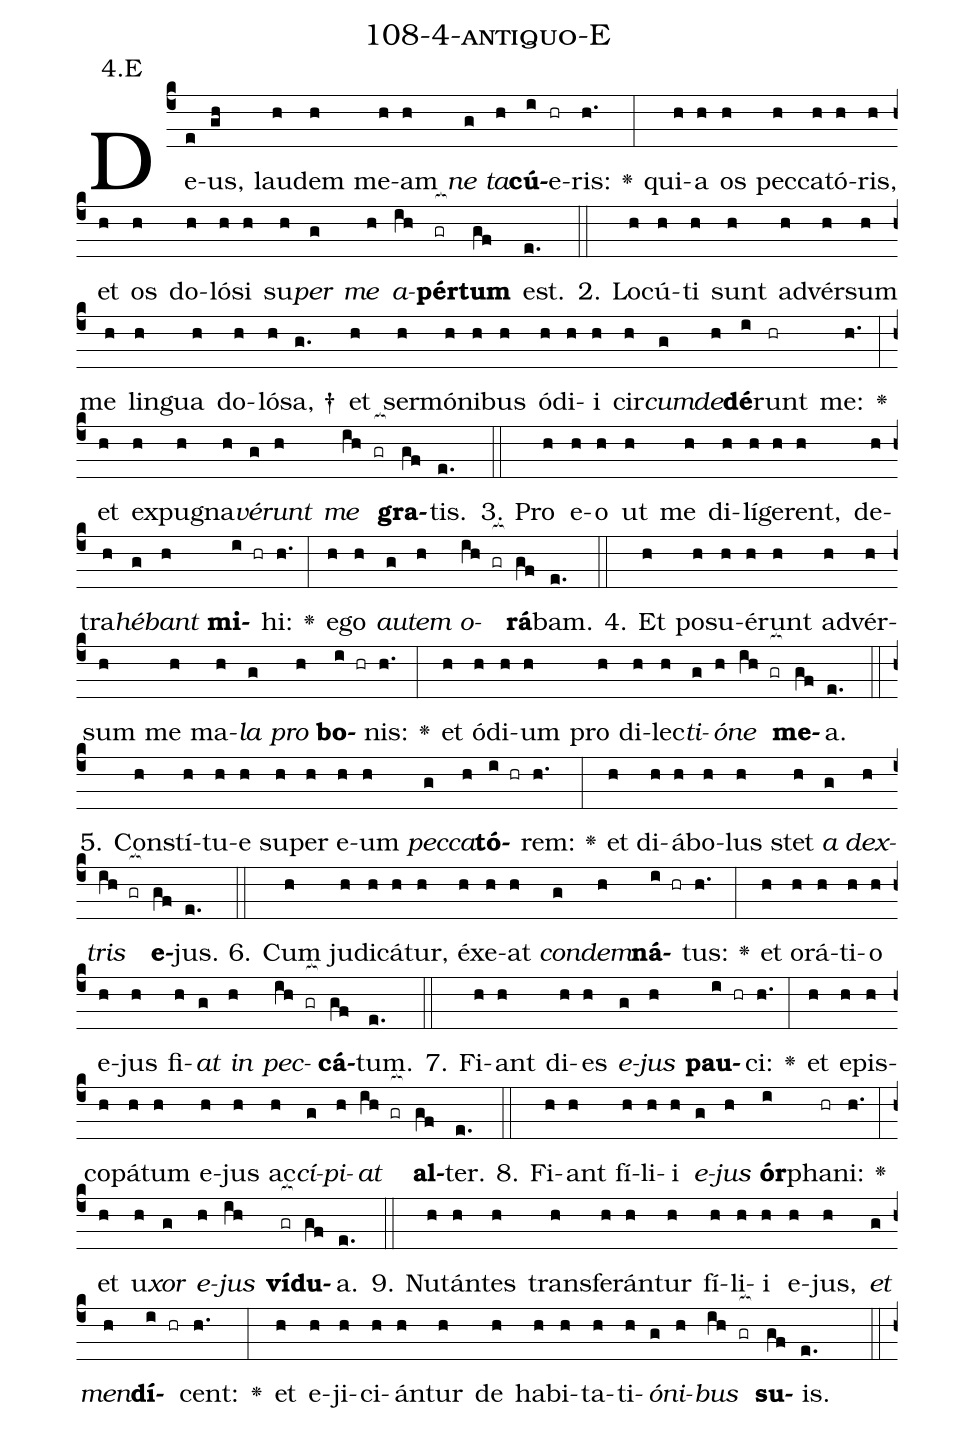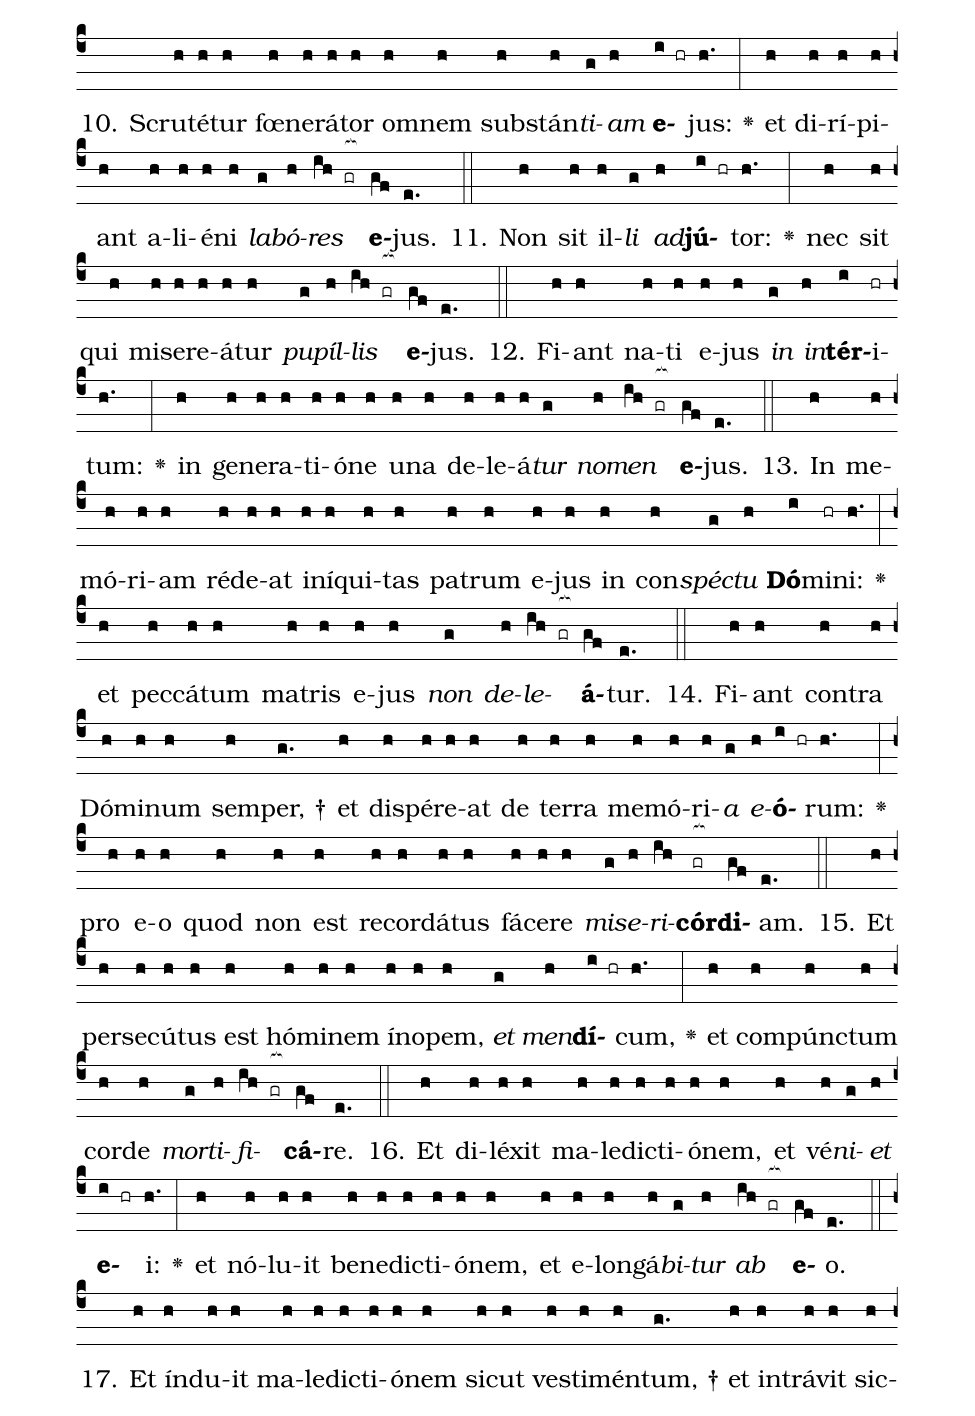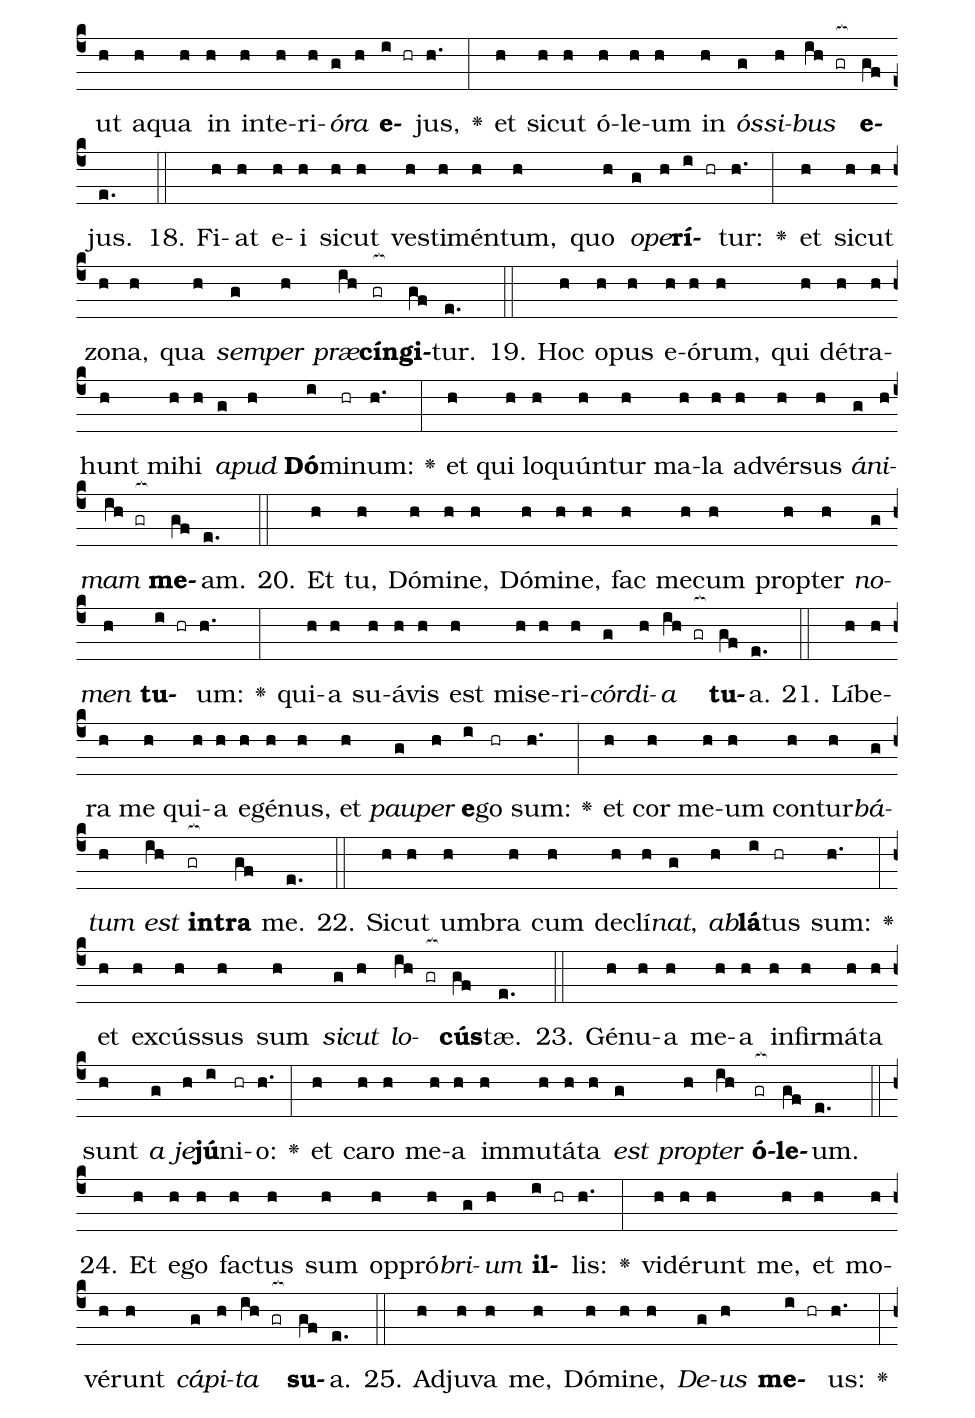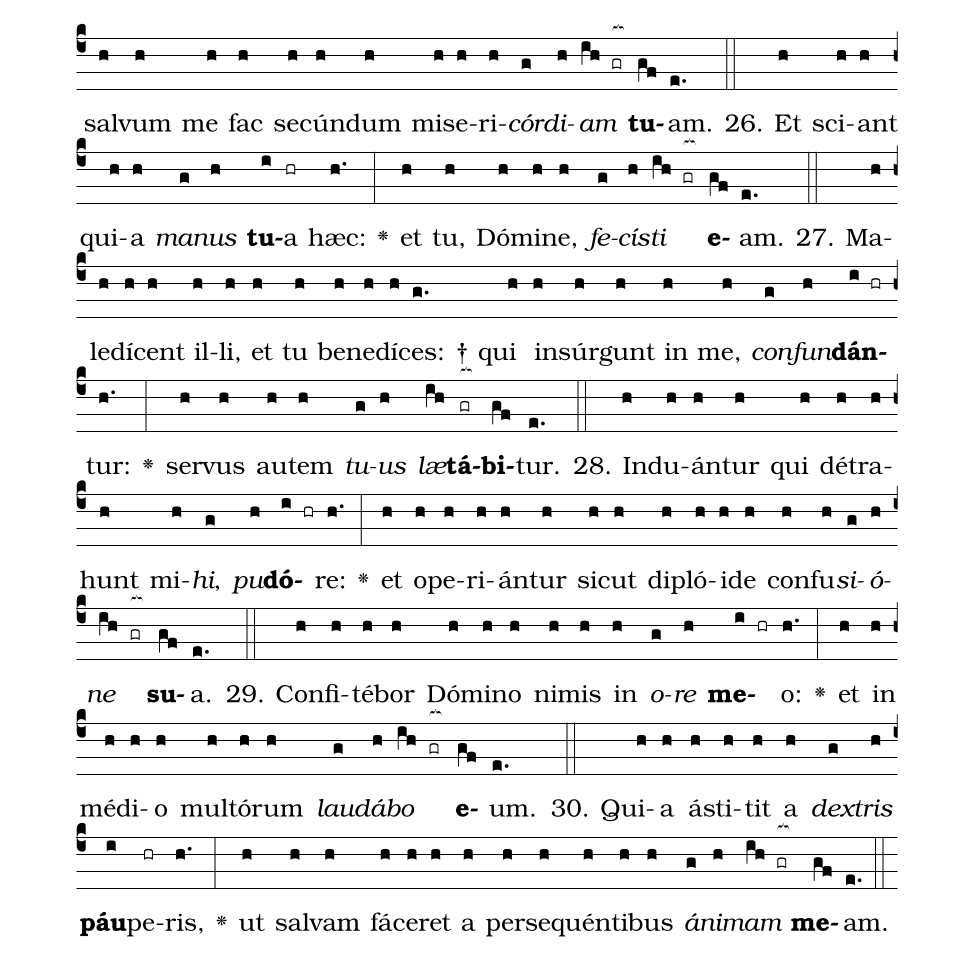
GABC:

name: 108-4-antiquo-E;
annotation: 4.E;
%%
(c4)De(e)us,(gh) lau(h)dem(h) me(h)am(h) <i>ne</i>(g) <i>ta</i>(h)<b>cú</b>(i)e(hr)ris:(h.) <v>\greheightstar</v>(:) qui(h)a(h) os(h) pec(h)ca(h)tó(h)ris,(h) et(h) os(h) do(h)ló(h)si(h) su(h)<i>per</i>(g) <i>me</i>(h) <i>a</i>(ih)<b>pér</b>(gr[ocb:1{])<b>tum</b>(gf[ocb:0}]) est.(e.) (::)
2. Lo(h)cú(h)ti(h) sunt(h) ad(h)vér(h)sum(h) me(h) lin(h)gua(h) do(h)ló(h)sa, †(g.) et(h) ser(h)mó(h)ni(h)bus(h) ó(h)di(h)i(h) cir(h)<i>cum</i>(g)<i>de</i>(h)<b>dé</b>(i)runt(hr) me:(h.) <v>\greheightstar</v>(:) et(h) ex(h)pu(h)gna(h)<i>vé</i>(g)<i>runt</i>(h) <i>me</i>(ih gr[ocb:1{]) <b>gra</b>(gf[ocb:0}])tis.(e.) (::)
3. Pro(h) e(h)o(h) ut(h) me(h) di(h)lí(h)ge(h)rent,(h) de(h)tra(h)<i>hé</i>(g)<i>bant</i>(h) <b>mi</b>(i hr)hi:(h.) <v>\greheightstar</v>(:) e(h)go(h) <i>au</i>(g)<i>tem</i>(h) <i>o</i>(ih gr[ocb:1{])<b>rá</b>(gf[ocb:0}])bam.(e.) (::)
4. Et(h) po(h)su(h)é(h)runt(h) ad(h)vér(h)sum(h) me(h) ma(h)<i>la</i>(g) <i>pro</i>(h) <b>bo</b>(i hr)nis:(h.) <v>\greheightstar</v>(:) et(h) ó(h)di(h)um(h) pro(h) di(h)lec(h)<i>ti</i>(g)<i>ó</i>(h)<i>ne</i>(ih gr[ocb:1{]) <b>me</b>(gf[ocb:0}])a.(e.) (::)
5. Con(h)stí(h)tu(h)e(h) su(h)per(h) e(h)um(h) <i>pec</i>(g)<i>ca</i>(h)<b>tó</b>(i hr)rem:(h.) <v>\greheightstar</v>(:) et(h) di(h)á(h)bo(h)lus(h) stet(h) <i>a</i>(g) <i>dex</i>(h)<i>tris</i>(ih gr[ocb:1{]) <b>e</b>(gf[ocb:0}])jus.(e.) (::)
6. Cum(h) ju(h)di(h)cá(h)tur,(h) éx(h)e(h)at(h) <i>con</i>(g)<i>dem</i>(h)<b>ná</b>(i hr)tus:(h.) <v>\greheightstar</v>(:) et(h) o(h)rá(h)ti(h)o(h) e(h)jus(h) fi(h)<i>at</i>(g) <i>in</i>(h) <i>pec</i>(ih gr[ocb:1{])<b>cá</b>(gf[ocb:0}])tum.(e.) (::)
7. Fi(h)ant(h) di(h)es(h) <i>e</i>(g)<i>jus</i>(h) <b>pau</b>(i hr)ci:(h.) <v>\greheightstar</v>(:) et(h) e(h)pis(h)co(h)pá(h)tum(h) e(h)jus(h) ac(h)<i>cí</i>(g)<i>pi</i>(h)<i>at</i>(ih gr[ocb:1{]) <b>al</b>(gf[ocb:0}])ter.(e.) (::)
8. Fi(h)ant(h) fí(h)li(h)i(h) <i>e</i>(g)<i>jus</i>(h) <b>ór</b>(i)pha(hr)ni:(h.) <v>\greheightstar</v>(:) et(h) u(h)<i>xor</i>(g) <i>e</i>(h)<i>jus</i>(ih) <b>ví</b>(gr[ocb:1{])<b>du</b>(gf[ocb:0}])a.(e.) (::)
9. Nu(h)tán(h)tes(h) trans(h)fe(h)rán(h)tur(h) fí(h)li(h)i(h) e(h)jus,(h) <i>et</i>(g) <i>men</i>(h)<b>dí</b>(i hr)cent:(h.) <v>\greheightstar</v>(:) et(h) e(h)ji(h)ci(h)án(h)tur(h) de(h) ha(h)bi(h)ta(h)ti(h)<i>ó</i>(g)<i>ni</i>(h)<i>bus</i>(ih gr[ocb:1{]) <b>su</b>(gf[ocb:0}])is.(e.) (::)
10. Scru(h)té(h)tur(h) fœ(h)ne(h)rá(h)tor(h) om(h)nem(h) sub(h)stán(h)<i>ti</i>(g)<i>am</i>(h) <b>e</b>(i hr)jus:(h.) <v>\greheightstar</v>(:) et(h) di(h)rí(h)pi(h)ant(h) a(h)li(h)é(h)ni(h) <i>la</i>(g)<i>bó</i>(h)<i>res</i>(ih gr[ocb:1{]) <b>e</b>(gf[ocb:0}])jus.(e.) (::)
11. Non(h) sit(h) il(h)<i>li</i>(g) <i>ad</i>(h)<b>jú</b>(i hr)tor:(h.) <v>\greheightstar</v>(:) nec(h) sit(h) qui(h) mi(h)se(h)re(h)á(h)tur(h) <i>pu</i>(g)<i>píl</i>(h)<i>lis</i>(ih gr[ocb:1{]) <b>e</b>(gf[ocb:0}])jus.(e.) (::)
12. Fi(h)ant(h) na(h)ti(h) e(h)jus(h) <i>in</i>(g) <i>in</i>(h)<b>tér</b>(i)i(hr)tum:(h.) <v>\greheightstar</v>(:) in(h) ge(h)ne(h)ra(h)ti(h)ó(h)ne(h) u(h)na(h) de(h)le(h)á(h)<i>tur</i>(g) <i>no</i>(h)<i>men</i>(ih gr[ocb:1{]) <b>e</b>(gf[ocb:0}])jus.(e.) (::)
13. In(h) me(h)mó(h)ri(h)am(h) réd(h)e(h)at(h) in(h)í(h)qui(h)tas(h) pa(h)trum(h) e(h)jus(h) in(h) con(h)<i>spéc</i>(g)<i>tu</i>(h) <b>Dó</b>(i)mi(hr)ni:(h.) <v>\greheightstar</v>(:) et(h) pec(h)cá(h)tum(h) ma(h)tris(h) e(h)jus(h) <i>non</i>(g) <i>de</i>(h)<i>le</i>(ih gr[ocb:1{])<b>á</b>(gf[ocb:0}])tur.(e.) (::)
14. Fi(h)ant(h) con(h)tra(h) Dó(h)mi(h)num(h) sem(h)per, †(g.) et(h) dis(h)pér(h)e(h)at(h) de(h) ter(h)ra(h) me(h)mó(h)ri(h)<i>a</i>(g) <i>e</i>(h)<b>ó</b>(i hr)rum:(h.) <v>\greheightstar</v>(:) pro(h) e(h)o(h) quod(h) non(h) est(h) re(h)cor(h)dá(h)tus(h) fá(h)ce(h)re(h) <i>mi</i>(g)<i>se</i>(h)<i>ri</i>(ih)<b>cór</b>(gr[ocb:1{])<b>di</b>(gf[ocb:0}])am.(e.) (::)
15. Et(h) per(h)se(h)cú(h)tus(h) est(h) hó(h)mi(h)nem(h) ín(h)o(h)pem,(h) <i>et</i>(g) <i>men</i>(h)<b>dí</b>(i hr)cum,(h.) <v>\greheightstar</v>(:) et(h) com(h)púnc(h)tum(h) cor(h)de(h) <i>mor</i>(g)<i>ti</i>(h)<i>fi</i>(ih gr[ocb:1{])<b>cá</b>(gf[ocb:0}])re.(e.) (::)
16. Et(h) di(h)lé(h)xit(h) ma(h)le(h)dic(h)ti(h)ó(h)nem,(h) et(h) vé(h)<i>ni</i>(g)<i>et</i>(h) <b>e</b>(i hr)i:(h.) <v>\greheightstar</v>(:) et(h) nó(h)lu(h)it(h) be(h)ne(h)dic(h)ti(h)ó(h)nem,(h) et(h) e(h)lon(h)gá(h)<i>bi</i>(g)<i>tur</i>(h) <i>ab</i>(ih gr[ocb:1{]) <b>e</b>(gf[ocb:0}])o.(e.) (::)
17. Et(h) índ(h)u(h)it(h) ma(h)le(h)dic(h)ti(h)ó(h)nem(h) sic(h)ut(h) ves(h)ti(h)mén(h)tum, †(g.) et(h) in(h)trá(h)vit(h) sic(h)ut(h) a(h)qua(h) in(h) in(h)te(h)ri(h)<i>ó</i>(g)<i>ra</i>(h) <b>e</b>(i hr)jus,(h.) <v>\greheightstar</v>(:) et(h) sic(h)ut(h) ó(h)le(h)um(h) in(h) <i>ós</i>(g)<i>si</i>(h)<i>bus</i>(ih gr[ocb:1{]) <b>e</b>(gf[ocb:0}])jus.(e.) (::)
18. Fi(h)at(h) e(h)i(h) sic(h)ut(h) ves(h)ti(h)mén(h)tum,(h) quo(h) <i>o</i>(g)<i>pe</i>(h)<b>rí</b>(i hr)tur:(h.) <v>\greheightstar</v>(:) et(h) sic(h)ut(h) zo(h)na,(h) qua(h) <i>sem</i>(g)<i>per</i>(h) <i>præ</i>(ih)<b>cín</b>(gr[ocb:1{])<b>gi</b>(gf[ocb:0}])tur.(e.) (::)
19. Hoc(h) o(h)pus(h) e(h)ó(h)rum,(h) qui(h) dé(h)tra(h)hunt(h) mi(h)hi(h) <i>a</i>(g)<i>pud</i>(h) <b>Dó</b>(i)mi(hr)num:(h.) <v>\greheightstar</v>(:) et(h) qui(h) lo(h)quún(h)tur(h) ma(h)la(h) ad(h)vér(h)sus(h) <i>á</i>(g)<i>ni</i>(h)<i>mam</i>(ih gr[ocb:1{]) <b>me</b>(gf[ocb:0}])am.(e.) (::)
20. Et(h) tu,(h) Dó(h)mi(h)ne,(h) Dó(h)mi(h)ne,(h) fac(h) me(h)cum(h) prop(h)ter(h) <i>no</i>(g)<i>men</i>(h) <b>tu</b>(i hr)um:(h.) <v>\greheightstar</v>(:) qui(h)a(h) su(h)á(h)vis(h) est(h) mi(h)se(h)ri(h)<i>cór</i>(g)<i>di</i>(h)<i>a</i>(ih gr[ocb:1{]) <b>tu</b>(gf[ocb:0}])a.(e.) (::)
21. Lí(h)be(h)ra(h) me(h) qui(h)a(h) e(h)gé(h)nus,(h) et(h) <i>pau</i>(g)<i>per</i>(h) <b>e</b>(i)go(hr) sum:(h.) <v>\greheightstar</v>(:) et(h) cor(h) me(h)um(h) con(h)tur(h)<i>bá</i>(g)<i>tum</i>(h) <i>est</i>(ih) <b>in</b>(gr[ocb:1{])<b>tra</b>(gf[ocb:0}]) me.(e.) (::)
22. Sic(h)ut(h) um(h)bra(h) cum(h) de(h)clí(h)<i>nat</i>,(g) <i>ab</i>(h)<b>lá</b>(i)tus(hr) sum:(h.) <v>\greheightstar</v>(:) et(h) ex(h)cús(h)sus(h) sum(h) <i>sic</i>(g)<i>ut</i>(h) <i>lo</i>(ih gr[ocb:1{])<b>cús</b>(gf[ocb:0}])tæ.(e.) (::)
23. Gé(h)nu(h)a(h) me(h)a(h) in(h)fir(h)má(h)ta(h) sunt(h) <i>a</i>(g) <i>je</i>(h)<b>jú</b>(i)ni(hr)o:(h.) <v>\greheightstar</v>(:) et(h) ca(h)ro(h) me(h)a(h) im(h)mu(h)tá(h)ta(h) <i>est</i>(g) <i>prop</i>(h)<i>ter</i>(ih) <b>ó</b>(gr[ocb:1{])<b>le</b>(gf[ocb:0}])um.(e.) (::)
24. Et(h) e(h)go(h) fac(h)tus(h) sum(h) op(h)pró(h)<i>bri</i>(g)<i>um</i>(h) <b>il</b>(i hr)lis:(h.) <v>\greheightstar</v>(:) vi(h)dé(h)runt(h) me,(h) et(h) mo(h)vé(h)runt(h) <i>cá</i>(g)<i>pi</i>(h)<i>ta</i>(ih gr[ocb:1{]) <b>su</b>(gf[ocb:0}])a.(e.) (::)
25. Ad(h)ju(h)va(h) me,(h) Dó(h)mi(h)ne,(h) <i>De</i>(g)<i>us</i>(h) <b>me</b>(i hr)us:(h.) <v>\greheightstar</v>(:) sal(h)vum(h) me(h) fac(h) se(h)cún(h)dum(h) mi(h)se(h)ri(h)<i>cór</i>(g)<i>di</i>(h)<i>am</i>(ih gr[ocb:1{]) <b>tu</b>(gf[ocb:0}])am.(e.) (::)
26. Et(h) sci(h)ant(h) qui(h)a(h) <i>ma</i>(g)<i>nus</i>(h) <b>tu</b>(i)a(hr) hæc:(h.) <v>\greheightstar</v>(:) et(h) tu,(h) Dó(h)mi(h)ne,(h) <i>fe</i>(g)<i>cís</i>(h)<i>ti</i>(ih gr[ocb:1{]) <b>e</b>(gf[ocb:0}])am.(e.) (::)
27. Ma(h)le(h)dí(h)cent(h) il(h)li,(h) et(h) tu(h) be(h)ne(h)dí(h)ces: †(g.) qui(h) in(h)súr(h)gunt(h) in(h) me,(h) <i>con</i>(g)<i>fun</i>(h)<b>dán</b>(i hr)tur:(h.) <v>\greheightstar</v>(:) ser(h)vus(h) au(h)tem(h) <i>tu</i>(g)<i>us</i>(h) <i>læ</i>(ih)<b>tá</b>(gr[ocb:1{])<b>bi</b>(gf[ocb:0}])tur.(e.) (::)
28. Ind(h)u(h)án(h)tur(h) qui(h) dé(h)tra(h)hunt(h) mi(h)<i>hi</i>,(g) <i>pu</i>(h)<b>dó</b>(i hr)re:(h.) <v>\greheightstar</v>(:) et(h) o(h)pe(h)ri(h)án(h)tur(h) sic(h)ut(h) di(h)pló(h)i(h)de(h) con(h)fu(h)<i>si</i>(g)<i>ó</i>(h)<i>ne</i>(ih gr[ocb:1{]) <b>su</b>(gf[ocb:0}])a.(e.) (::)
29. Con(h)fi(h)té(h)bor(h) Dó(h)mi(h)no(h) ni(h)mis(h) in(h) <i>o</i>(g)<i>re</i>(h) <b>me</b>(i hr)o:(h.) <v>\greheightstar</v>(:) et(h) in(h) mé(h)di(h)o(h) mul(h)tó(h)rum(h) <i>lau</i>(g)<i>dá</i>(h)<i>bo</i>(ih gr[ocb:1{]) <b>e</b>(gf[ocb:0}])um.(e.) (::)
30. Qui(h)a(h) á(h)sti(h)tit(h) a(h) <i>dex</i>(g)<i>tris</i>(h) <b>páu</b>(i)pe(hr)ris,(h.) <v>\greheightstar</v>(:) ut(h) sal(h)vam(h) fá(h)ce(h)ret(h) a(h) per(h)se(h)quén(h)ti(h)bus(h) <i>á</i>(g)<i>ni</i>(h)<i>mam</i>(ih gr[ocb:1{]) <b>me</b>(gf[ocb:0}])am.(e.) (::)
